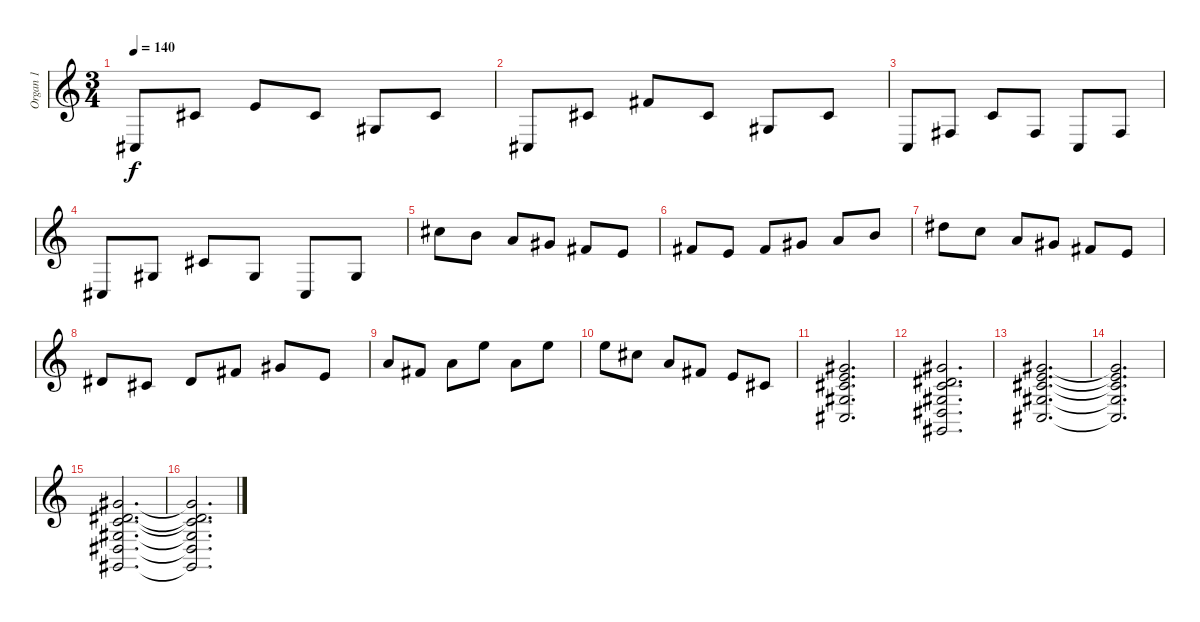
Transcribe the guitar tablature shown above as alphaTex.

\track ("Organ 1" "Organ 1") {instrument churchorgan}
\staff {score}
\tuning (E4 B3 G3 D3 A2 E2) {hide}
\ts (3 4)
\tempo 140
\clef g2
\ks c
4.5.8{dy f} 6.3.8 9.3.8 6.3.8 6.4.8 6.3.8 |
4.5.8 6.3.8 11.3.8 6.3.8 6.4.8 6.3.8 |
3.5.8 4.4.8 1.2.8 4.4.8 3.5.8 4.4.8 |
4.5.8 6.4.8 2.2.8 6.4.8 4.5.8 6.4.8 |
14.2.8 12.2.8 14.3.8 13.3.8 11.3.8 9.3.8 |
11.3.8 9.3.8 11.3.8 9.2.8 10.2.8 12.2.8 |
16.2.8 13.2.8 14.3.8 13.3.8 16.4.8 14.4.8 |
13.4.8 11.4.8 13.4.8 11.3.8 13.3.8 14.4.8 |
14.3.8 11.3.8 14.3.8 17.2.8 14.3.8 17.2.8 |
17.2.8 14.2.8 14.3.8 16.4.8 19.5.8 16.5.8 |
(4.1 5.2 6.3 6.4 4.5).2{d} |
(4.1 4.2 5.3 6.4 6.5 4.6).2{d} |
(4.1 5.2 6.3 6.4 4.5).2{d} |
(4.1{t} 5.2{t} 6.3{t} 6.4{t} 4.5{t}).2{d} |
(4.1 4.2 5.3 6.4 6.5 4.6).2{d} |
(4.1{t} 4.2{t} 5.3{t} 6.4{t} 6.5{t} 4.6{t}).2{d}
